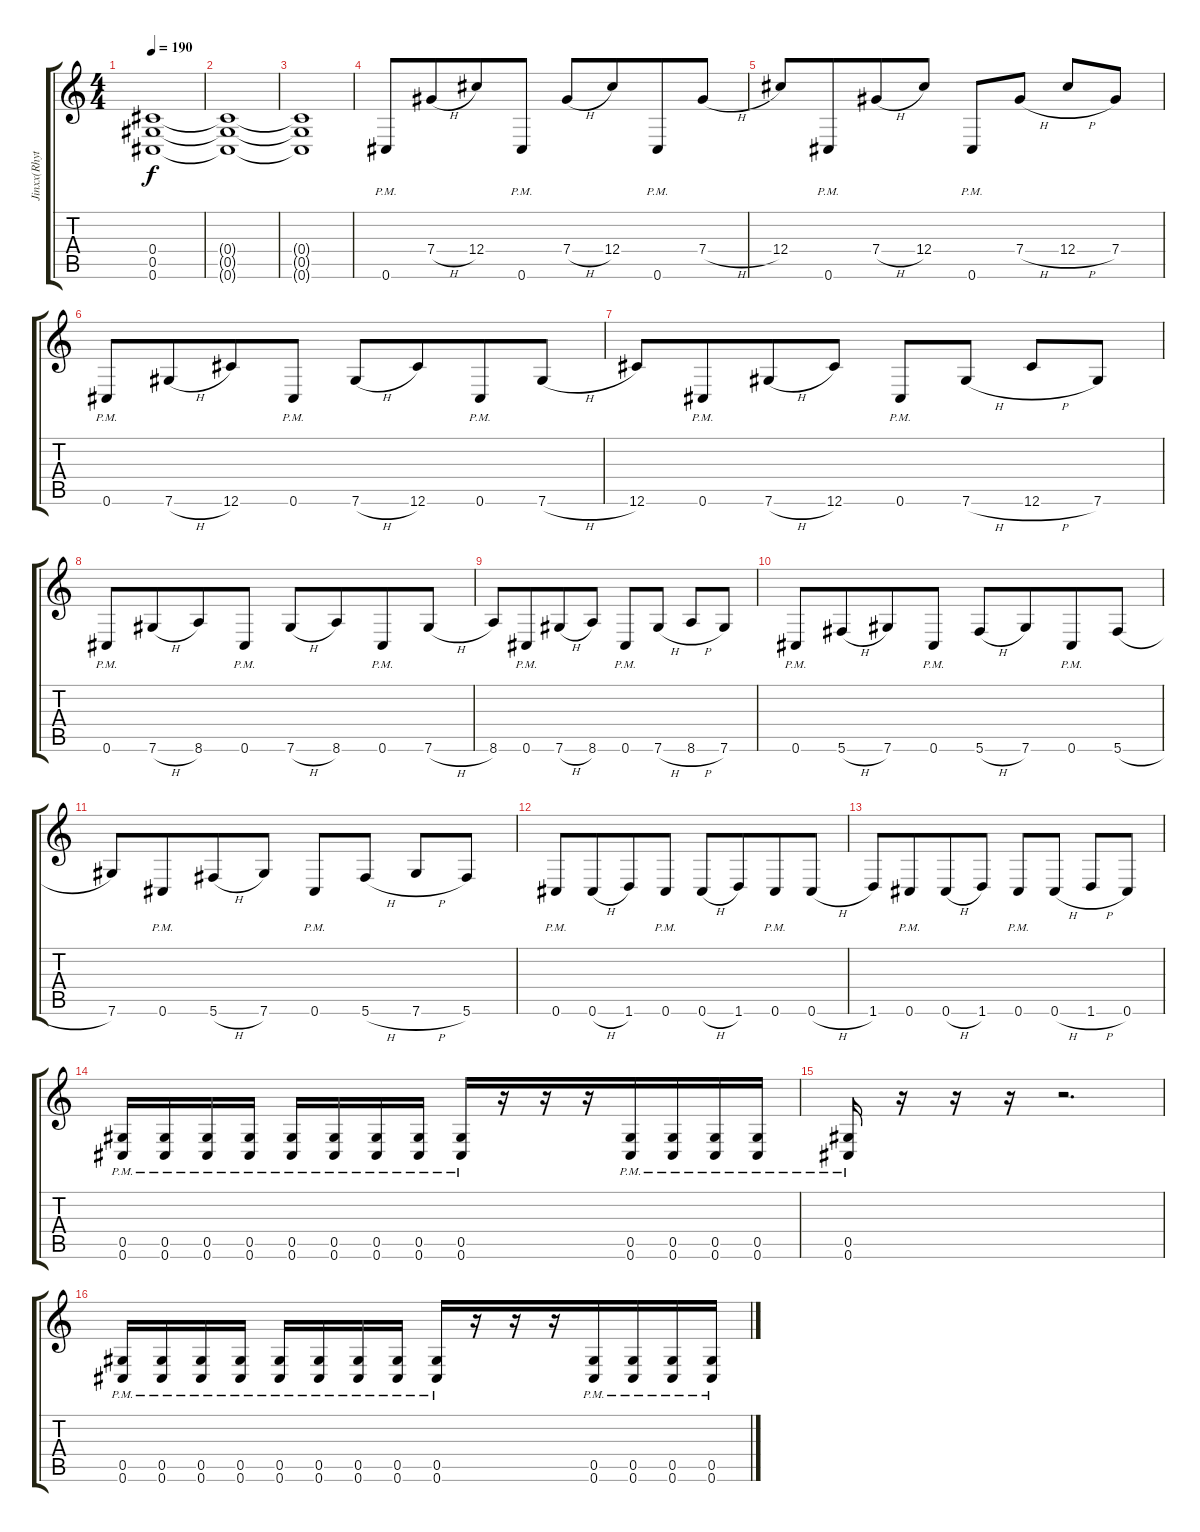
\track ("Jinxx(Rhythm)" "Jinxx(Rhyt") {instrument distortionguitar}
\staff {score tabs}
\tuning (Eb4 Bb3 Gb3 Db3 Ab2 Db2) {hide}
\ts (4 4)
\tempo 190
\clef g2
\ks c
(0.4{t} 0.5{t} 0.6{t}).1{dy f} |
(0.4{t} 0.5{t} 0.6{t}).1 |
(0.4{t} 0.5{t} 0.6{t}).1 |
0.6{pm}.8 7.4{h}.8{beam merge} 12.4.8 0.6{pm}.8 7.4{h}.8 12.4.8{beam merge} 0.6{pm}.8{beam merge} 7.4{h}.8 |
12.4.8 0.6{pm}.8{beam merge} 7.4{h}.8 12.4.8 0.6{pm}.8 7.4{h}.8 12.4{h}.8{beam merge} 7.4.8 |
0.6{pm}.8 7.6{h}.8{beam merge} 12.6.8 0.6{pm}.8 7.6{h}.8 12.6.8{beam merge} 0.6{pm}.8{beam merge} 7.6{h}.8 |
12.6.8 0.6{pm}.8{beam merge} 7.6{h}.8 12.6.8 0.6{pm}.8 7.6{h}.8 12.6{h}.8{beam merge} 7.6.8 |
0.6{pm}.8 7.6{h}.8{beam merge} 8.6.8 0.6{pm}.8 7.6{h}.8 8.6.8{beam merge} 0.6{pm}.8{beam merge} 7.6{h}.8 |
8.6.8 0.6{pm}.8{beam merge} 7.6{h}.8 8.6.8 0.6{pm}.8 7.6{h}.8 8.6{h}.8{beam merge} 7.6.8 |
0.6{pm}.8 5.6{h}.8{beam merge} 7.6.8 0.6{pm}.8 5.6{h}.8 7.6.8{beam merge} 0.6{pm}.8{beam merge} 5.6{h}.8 |
7.6.8 0.6{pm}.8{beam merge} 5.6{h}.8 7.6.8 0.6{pm}.8 5.6{h}.8 7.6{h}.8{beam merge} 5.6.8 |
0.6{pm}.8 0.6{h}.8{beam merge} 1.6.8 0.6{pm}.8 0.6{h}.8 1.6.8{beam merge} 0.6{pm}.8{beam merge} 0.6{h}.8 |
1.6.8 0.6{pm}.8{beam merge} 0.6{h}.8 1.6.8 0.6{pm}.8 0.6{h}.8 1.6{h}.8{beam merge} 0.6.8 |
(0.5{pm} 0.6{pm}).16 (0.5{pm} 0.6{pm}).16{beam merge} (0.5{pm} 0.6{pm}).16 (0.5{pm} 0.6{pm}).16 (0.5{pm} 0.6{pm}).16 (0.5{pm} 0.6{pm}).16 (0.5{pm} 0.6{pm}).16 (0.5{pm} 0.6{pm}).16 (0.5{pm} 0.6{pm}).16{beam merge} r.16 r.16 r.16 (0.5{pm} 0.6{pm}).16 (0.5{pm} 0.6{pm}).16 (0.5{pm} 0.6{pm}).16 (0.5{pm} 0.6{pm}).16 |
(0.5{pm} 0.6{pm}).16 r.16 r.16 r.16{beam merge} r.2{d} |
(0.5{pm} 0.6{pm}).16 (0.5{pm} 0.6{pm}).16{beam merge} (0.5{pm} 0.6{pm}).16 (0.5{pm} 0.6{pm}).16 (0.5{pm} 0.6{pm}).16 (0.5{pm} 0.6{pm}).16 (0.5{pm} 0.6{pm}).16 (0.5{pm} 0.6{pm}).16 (0.5{pm} 0.6{pm}).16{beam merge} r.16 r.16 r.16 (0.5{pm} 0.6{pm}).16 (0.5{pm} 0.6{pm}).16 (0.5{pm} 0.6{pm}).16 (0.5{pm} 0.6{pm}).16
